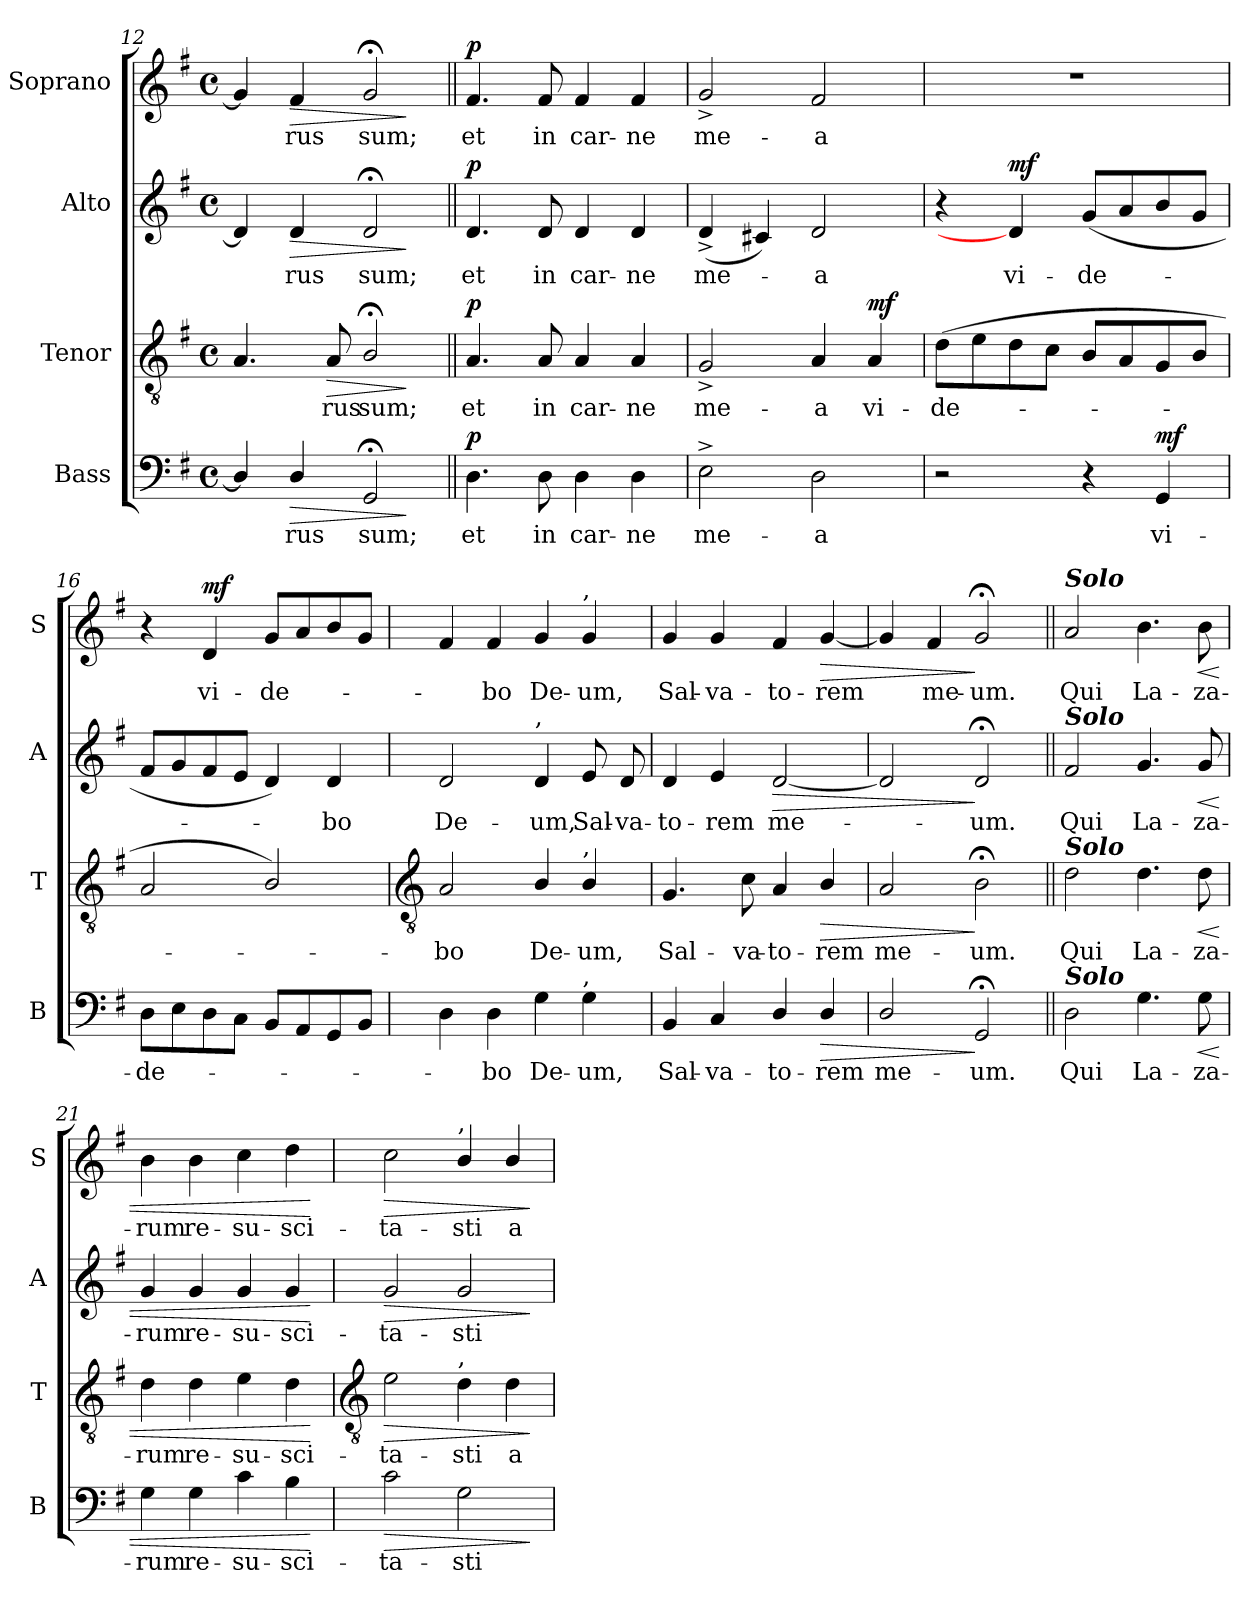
**kern	**text	**dynam	**kern	**text	**dynam	**kern	**text	**dynam	**kern	**text	**dynam
*part4	*part4	*part4	*part3	*part3	*part3	*part2	*part2	*part2	*part1	*part1	*part1
*staff4	*staff4	*staff4	*staff3	*staff3	*staff3	*staff2	*staff2	*staff2	*staff1	*staff1	*staff1
*I"Bass	*	*	*I"Tenor	*	*	*I"Alto	*	*	*I"Soprano	*	*
*I'B	*	*	*I'T	*	*	*I'A	*	*	*I'S	*	*
*clefF4	*	*	*clefGv2	*	*	*clefG2	*	*	*clefG2	*	*
*k[f#]	*	*	*k[f#]	*	*	*k[f#]	*	*	*k[f#]	*	*
*G:	*	*	*G:	*	*	*G:	*	*	*G:	*	*
*M4/4	*	*	*M4/4	*	*	*M4/4	*	*	*M4/4	*	*
*met(c)	*	*	*met(c)	*	*	*met(c)	*	*	*met(c)	*	*
=12	=12	=12	=12	=12	=12	=12	=12	=12	=12	=12	=12
4D/]	.	.	4.A	.	.	4d]	.	.	4g]	.	.
!	!LO:LY:b	!LO:HP:b	!	!	!	!	!LO:LY:b	!LO:HP:b	!	!LO:LY:b	!LO:HP:b
4D/	rus	>	.	.	.	4d	rus	>	4f#	rus	>
!	!	!	!	!LO:LY:b	!LO:HP:b	!	!	!	!	!	!
.	.	.	8A	rus	>	.	.	.	.	.	.
!	!LO:LY:b	!	!	!LO:LY:b	!	!	!LO:LY:b	!	!	!LO:LY:b	!
2GG;<	sum;	.	2B;</	sum;	.	2d;<	sum;	.	2g;<	sum;	.
.	.	]	.	.	]	.	.	]	.	.	]
=13||	=13||	=13||	=13||	=13||	=13||	=13||	=13||	=13||	=13||	=13||	=13||
!	!LO:LY:b	!LO:DY:b	!	!LO:LY:b	!LO:DY:b	!	!LO:LY:b	!LO:DY:b	!	!LO:LY:b	!LO:DY:b
4.D	et	p	4.A	et	p	4.d	et	p	4.f#	et	p
!	!LO:LY:b	!	!	!LO:LY:b	!	!	!LO:LY:b	!	!	!LO:LY:b	!
8D	in	.	8A	in	.	8d	in	.	8f#	in	.
!	!LO:LY:b	!	!	!LO:LY:b	!	!	!LO:LY:b	!	!	!LO:LY:b	!
4D	car-	.	4A	car-	.	4d	car-	.	4f#	car-	.
!	!LO:LY:b	!	!	!LO:LY:b	!	!	!LO:LY:b	!	!	!LO:LY:b	!
4D	-ne	.	4A	-ne	.	4d	-ne	.	4f#	-ne	.
=14	=14	=14	=14	=14	=14	=14	=14	=14	=14	=14	=14
!	!LO:LY:b	!	!	!LO:LY:b	!	!	!LO:LY:b	!	!	!LO:LY:b	!
2E^	me-	.	2G^	me-	.	(<4d^	me-	.	2g^	me-	.
.	.	.	.	.	.	4c#X)	.	.	.	.	.
!	!LO:LY:b	!	!	!LO:LY:b	!	!	!LO:LY:b	!	!	!LO:LY:b	!
2D	-a	.	4A	-a	.	2d	a	.	2f#	-a	.
!	!	!	!	!LO:LY:b	!LO:DY:b	!	!	!	!	!	!
.	.	.	4A	vi-	mf	.	.	.	.	.	.
=15	=15	=15	=15	=15	=15	=15	=15	=15	=15	=15	=15
!	!	!	!	!LO:LY:b	!	!	!	!	!	!	!
2r	.	.	(>8dL	-de-	.	4r	.	.	1r	.	.
.	.	.	8e	.	.	.	.	.	.	.	.
!	!	!	!	!	!	!	!LO:LY:b	!LO:DY:b	!	!	!
.	.	.	8d	.	.	4d]	vi-	mf	.	.	.
.	.	.	8cJ	.	.	.	.	.	.	.	.
!	!	!	!	!	!	!	!LO:LY:b	!	!	!	!
4r	.	.	8BL	.	.	(<8gL	-de-	.	.	.	.
.	.	.	8A	.	.	8a	.	.	.	.	.
!	!LO:LY:b	!LO:DY:b	!	!	!	!	!	!	!	!	!
4GG	vi-	mf	8G	.	.	8b	.	.	.	.	.
.	.	.	8BJ	.	.	8gJ	.	.	.	.	.
=16	=16	=16	=16	=16	=16	=16	=16	=16	=16	=16	=16
!	!LO:LY:b	!	!	!	!	!	!	!	!	!	!
8DL	-de-	.	2A	.	.	8f#L	.	.	4r	.	.
8E	.	.	.	.	.	8g	.	.	.	.	.
!	!	!	!	!	!	!	!	!	!	!LO:LY:b	!LO:DY:b
8D	.	.	.	.	.	8f#	.	.	4d	vi-	mf
8CJ	.	.	.	.	.	8eJ	.	.	.	.	.
!	!	!	!	!	!	!	!	!	!	!LO:LY:b	!
8BBL	.	.	2B/)	.	.	4d)	.	.	8gL	-de-	.
8AA	.	.	.	.	.	.	.	.	8a	.	.
!	!	!	!	!	!	!	!LO:LY:b	!	!	!	!
8GG	.	.	.	.	.	4d	bo	.	8b	.	.
8BBJ	.	.	.	.	.	.	.	.	8gJ	.	.
!!LO:LB:g=z
=17	=17	=17	=17	=17	=17	=17	=17	=17	=17	=17	=17
*	*	*	*clefGv2	*	*	*	*	*	*	*	*
!	!	!	!	!LO:LY:b	!	!	!LO:LY:b	!	!	!	!
4D	.	.	2A	bo	.	2d	De-	.	4f#	.	.
!	!LO:LY:b	!	!	!	!	!	!	!	!	!LO:LY:b	!
4D	bo	.	.	.	.	.	.	.	4f#	bo	.
!	!	!	!	!	!	!LO:TX:a:t=,	!	!	!	!	!
!	!LO:LY:b	!	!	!LO:LY:b	!	!	!LO:LY:b	!	!	!LO:LY:b	!
4G	De-	.	4B/	De-	.	4d	-um,	.	4g	De-	.
!	!	!	!	!	!	!	!	!	!LO:TX:a:t=,	!	!
!	!	!	!LO:TX:a:t=,	!	!	!	!	!	!	!	!
!LO:TX:a:t=,	!	!	!	!	!	!	!	!	!	!	!
!	!LO:LY:b	!	!	!LO:LY:b	!	!	!LO:LY:b	!	!	!LO:LY:b	!
4G	-um,	.	4B/	-um,	.	8e	Sal-	.	4g	-um,	.
!	!	!	!	!	!	!	!LO:LY:b	!	!	!	!
.	.	.	.	.	.	8d	-va-	.	.	.	.
=18	=18	=18	=18	=18	=18	=18	=18	=18	=18	=18	=18
!	!LO:LY:b	!	!	!LO:LY:b	!	!	!LO:LY:b	!	!	!LO:LY:b	!
4BB	Sal-	.	4.G	Sal-	.	4d	-to-	.	4g	Sal-	.
!	!LO:LY:b	!	!	!	!	!	!LO:LY:b	!	!	!LO:LY:b	!
4C	-va--	.	.	.	.	4e	-rem	.	4g	-va-	.
!	!	!	!	!LO:LY:b	!	!	!	!	!	!	!
.	.	.	8c	-va-	.	.	.	.	.	.	.
!	!LO:LY:b	!	!	!LO:LY:b	!	!	!LO:LY:b	!LO:HP:b	!	!LO:LY:b	!
4D/	-to-	.	4A	-to-	.	[2d	me-	>	4f#	-to-	.
!	!LO:LY:b	!LO:HP:b	!	!LO:LY:b	!LO:HP:b	!	!	!	!	!LO:LY:b	!LO:HP:b
4D/	-rem	>	4B/	-rem	>	.	.	.	[4g	-rem	>
=19	=19	=19	=19	=19	=19	=19	=19	=19	=19	=19	=19
!	!LO:LY:b	!	!	!LO:LY:b	!	!	!	!	!	!	!
2D/	me-	.	2A	me-	.	2d]	.	.	4g]	.	.
!	!	!	!	!	!	!	!	!	!	!LO:LY:b	!
.	.	.	.	.	.	.	.	.	4f#	me-	.
!	!LO:LY:b	!	!	!LO:LY:b	!	!	!LO:LY:b	!	!	!LO:LY:b	!
2GG;<	-um.	]	2B;<	-um.	]	2d;<	um.	]	2g;<	-um.	]
=20||	=20||	=20||	=20||	=20||	=20||	=20||	=20||	=20||	=20||	=20||	=20||
!	!	!	!	!	!	!	!	!	!LO:TX:a:Bi:t=Solo	!	!
!	!	!	!	!	!	!LO:TX:a:Bi:t=Solo	!	!	!	!	!
!	!	!	!LO:TX:a:Bi:t=Solo	!	!	!	!	!	!	!	!
!LO:TX:a:Bi:t=Solo	!	!	!	!	!	!	!	!	!	!	!
!	!LO:LY:b	!	!	!LO:LY:b	!	!	!LO:LY:b	!	!	!LO:LY:b	!
2D	Qui	.	2d	Qui	.	2f#	Qui	.	2a	Qui	.
!	!LO:LY:b	!	!	!LO:LY:b	!	!	!LO:LY:b	!	!	!LO:LY:b	!
4.G	La-	.	4.d	La-	.	4.g	La-	.	4.b	La-	.
!	!LO:LY:b	!LO:HP:b	!	!LO:LY:b	!LO:HP:b	!	!LO:LY:b	!LO:HP:b	!	!LO:LY:b	!LO:HP:b
8G	-za-	<	8d	-za-	<	8g	-za-	<	8b	-za-	<
=21	=21	=21	=21	=21	=21	=21	=21	=21	=21	=21	=21
!	!LO:LY:b	!	!	!LO:LY:b	!	!	!LO:LY:b	!	!	!LO:LY:b	!
4G	-rum	.	4d	-rum	.	4g	-rum	.	4b	-rum	.
!	!LO:LY:b	!	!	!LO:LY:b	!	!	!LO:LY:b	!	!	!LO:LY:b	!
4G	re-	.	4d	re-	.	4g	re-	.	4b	re-	.
!	!LO:LY:b	!	!	!LO:LY:b	!	!	!LO:LY:b	!	!	!LO:LY:b	!
4c	-su-	.	4e	-su-	.	4g	-su-	.	4cc	-su-	.
!	!LO:LY:b	!	!	!LO:LY:b	!	!	!LO:LY:b	!	!	!LO:LY:b	!
4B	-sci-	.	4d	-sci-	.	4g	-sci-	.	4dd	-sci-	.
.	.	[	.	.	[	.	.	[	.	.	[
!!LO:LB:g=z
=22	=22	=22	=22	=22	=22	=22	=22	=22	=22	=22	=22
*	*	*	*clefGv2	*	*	*	*	*	*	*	*
!	!LO:LY:b	!LO:HP:b	!	!LO:LY:b	!LO:HP:b	!	!LO:LY:b	!LO:HP:b	!	!LO:LY:b	!LO:HP:b
2c	-ta-	>	2e	-ta-	>	2g	-ta-	>	2cc	-ta-	>
!	!	!	!	!	!	!	!	!	!LO:TX:a:t=,	!	!
!	!	!	!LO:TX:a:t=,	!	!	!	!	!	!	!	!
!	!LO:LY:b	!	!	!LO:LY:b	!	!	!LO:LY:b	!	!	!LO:LY:b	!
2G	-sti	.	4d	-sti	.	2g	-sti	.	4b/	-sti	.
!	!	!	!	!LO:LY:b	!	!	!	!	!	!LO:LY:b	!
.	.	.	4d	a	.	.	.	.	4b/	a	.
.	.	]	.	.	]	.	.	]	.	.	]
=	=	=	=	=	=	=	=	=	=	=	=
*-	*-	*-	*-	*-	*-	*-	*-	*-	*-	*-	*-
